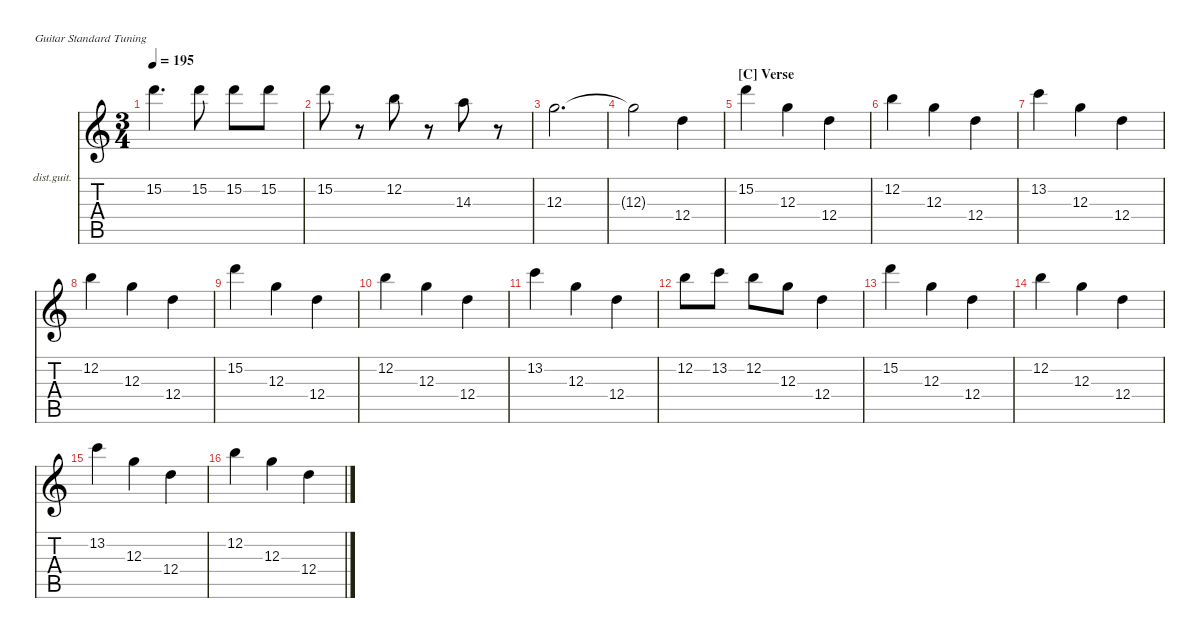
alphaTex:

\hideDynamics
\bracketExtendMode nobrackets
\firstSystemTrackNameOrientation horizontal
\track ("Lead Guitar" "dist.guit.") {instrument distortionguitar}
\staff {score tabs}
\tuning (E4 B3 G3 D3 A2 E2)
\ts (3 4)
\tempo 195
\clef g2
\ks aminor
15.2.4{d dy mf} 15.2.8 15.2.8 15.2.8 |
15.2.8 r.8 12.2.8 r.8 14.3.8 r.8 |
12.3.2{d} |
12.3{t}.2 12.4.4 |
\section ("C" "Verse")
15.2.4 12.3.4 12.4.4 |
12.2.4 12.3.4 12.4.4 |
13.2.4 12.3.4 12.4.4 |
12.2.4 12.3.4 12.4.4 |
15.2.4 12.3.4 12.4.4 |
12.2.4 12.3.4 12.4.4 |
13.2.4 12.3.4 12.4.4 |
12.2.8 13.2.8 12.2.8 12.3.8 12.4.4 |
15.2.4 12.3.4 12.4.4 |
12.2.4 12.3.4 12.4.4 |
13.2.4 12.3.4 12.4.4 |
12.2.4 12.3.4 12.4.4
